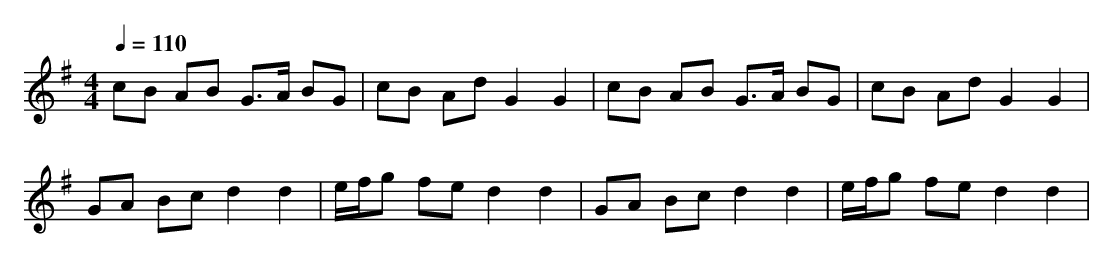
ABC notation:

X:1
T:
M: 4/4
L: 1/8
Q:1/4=110
K:G % 1 sharps
cB AB G>A BG|cB Ad G2 G2|cB AB G>A BG|cB Ad G2 G2|
GA Bc d2 d2|e/2f/2g fe d2 d2|GA Bc d2 d2|e/2f/2g fe d2 d2|
